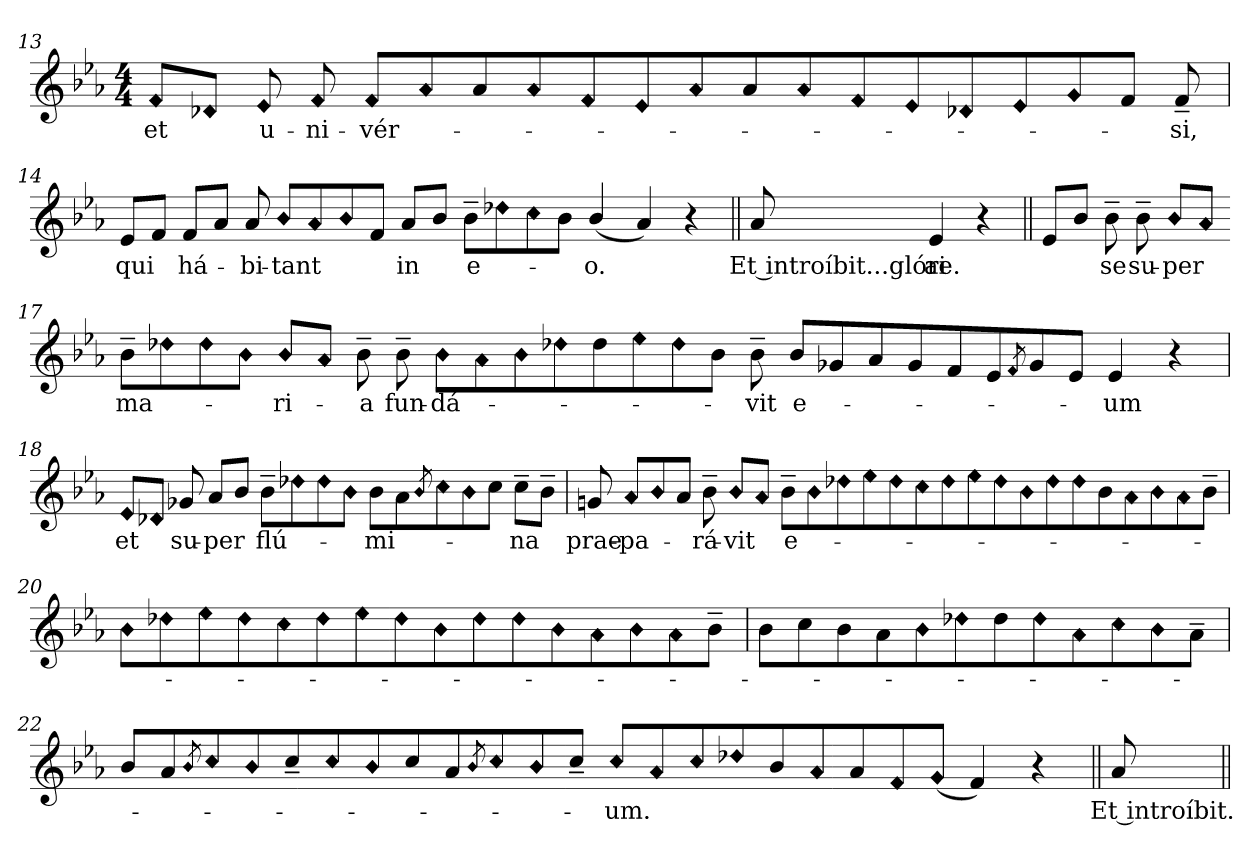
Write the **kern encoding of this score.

**kern	**text
*part1	*part1
*staff1	*staff1
*clefG2	*
*k[b-e-a-]	*
*c:	*
*M4/4	*
=13	=13
!LO:N:head=diamond	!
!	!LO:LY:b:color=#000000
8fi/L	et
!LO:N:head=diamond	!
8d-Xi/J	.
!LO:N:head=diamond	!
!	!LO:LY:b:color=#000000
8e-i/	u-
!LO:N:head=diamond	!
!	!LO:LY:b:color=#000000
8fi/	-ni-
!LO:N:head=diamond	!
!	!LO:LY:b:color=#000000
8fi/L	-vér-
!LO:N:head=diamond	!
8a-i/	.
8a-i/	.
!LO:N:head=diamond	!
8a-i/	.
!LO:N:head=diamond	!
8fi/	.
!LO:N:head=diamond	!
8e-i/	.
!LO:N:head=diamond	!
8a-i/	.
8a-i/	.
!LO:N:head=diamond	!
8a-i/	.
!LO:N:head=diamond	!
8fi/	.
!LO:N:head=diamond	!
8e-i/	.
!LO:N:head=diamond	!
8d-Xi/	.
!LO:N:head=diamond	!
8e-i/	.
!LO:N:head=diamond	!
8gi/	.
8fi/J	.
!	!LO:LY:b:color=#000000
8f~i/	-si,
!!LO:LB:g=z
=14'	=14'
!	!LO:LY:b:color=#000000
8e-i/L	qui
8fi/J	.
!	!LO:LY:b:color=#000000
8fi/L	há-
8a-i/J	.
!	!LO:LY:b:color=#000000
8a-i/	-bi-
!LO:N:head=diamond	!
!	!LO:LY:b:color=#000000
8b-i/L	-tant
!LO:N:head=diamond	!
8a-i/	.
!LO:N:head=diamond	!
8b-i/	.
8fi/J	.
!	!LO:LY:b:color=#000000
8a-i/L	in
8b-i/J	.
!	!LO:LY:b:color=#000000
8b-~i\L	e-
!LO:N:head=diamond	!
8dd-Xi\	.
!LO:N:head=diamond	!
8cci\	.
8b-i\J	.
!	!LO:LY:b:color=#000000
(4b-i/	-o.
4a-i/)	.
4r	.
=15||	=15||
!	!LO:LY:b:color=#000000
8a-i/	Et introíbit...glóri
!	!LO:LY:b:color=#000000
4e-i/	ae.
!	!LO:LY:b:color=#000000
4r	V. 2. Ip-
=16||	=16||
8e-i/L	.
8b-i/J	.
!	!LO:LY:b:color=#000000
8b-~i\	-se
!	!LO:LY:b:color=#000000
8b-~i\	su-
!LO:N:head=diamond	!
!	!LO:LY:b:color=#000000
8b-i/L	-per
!LO:N:head=diamond	!
8a-i/J	.
!!LO:LB:g=z
=17-	=17-
!	!LO:LY:b:color=#000000
8b-~i\L	ma-
!LO:N:head=diamond	!
8dd-Xi\	.
!LO:N:head=diamond	!
8dd-i\	.
!LO:N:head=diamond	!
8b-i\J	.
!LO:N:head=diamond	!
!	!LO:LY:b:color=#000000
8b-i/L	-ri-
!LO:N:head=diamond	!
8a-i/J	.
!	!LO:LY:b:color=#000000
8b-~i\	-a
!	!LO:LY:b:color=#000000
8b-~i\	fun-
!LO:N:head=diamond	!
!	!LO:LY:b:color=#000000
8b-i\L	-dá-
!LO:N:head=diamond	!
8a-i\	.
!LO:N:head=diamond	!
8b-i\	.
!LO:N:head=diamond	!
8dd-Xi\	.
8dd-i\	.
!LO:N:head=diamond	!
8ee-i\	.
!LO:N:head=diamond	!
8dd-i\	.
8b-i\J	.
!	!LO:LY:b:color=#000000
8b-~i\	-vit
!	!LO:LY:b:color=#000000
8b-i/L	e-
8g-Xi/	.
8a-i/	.
8g-i/	.
8fi/	.
8e-i/	.
!LO:N:head=diamond	!
8qfi/	.
8g-i/	.
8e-i/J	.
!	!LO:LY:b:color=#000000
4e-i/	-um
4r	.
=18	=18
!LO:N:head=diamond	!
!	!LO:LY:b:color=#000000
8e-i/L	et
!LO:N:head=diamond	!
8d-Xi/J	.
!	!LO:LY:b:color=#000000
8g-Xi/	su-
!	!LO:LY:b:color=#000000
8a-i/L	-per
8b-i/J	.
!	!LO:LY:b:color=#000000
8b-~i\L	flú-
!LO:N:head=diamond	!
8dd-Xi\	.
!LO:N:head=diamond	!
8dd-i\	.
!LO:N:head=diamond	!
8b-i\J	.
!	!LO:LY:b:color=#000000
8b-i\L	-mi-
8a-i\	.
!LO:N:head=diamond	!
8qb-i/	.
!LO:N:head=diamond	!
8cci\	.
!LO:N:head=diamond	!
8b-i\	.
8cci\J	.
!	!LO:LY:b:color=#000000
8cc~i\L	-na
8b-~i\J	.
!!LO:LB:g=z
=19'	=19'
!	!LO:LY:b:color=#000000
8gni/	prae-
!LO:N:head=diamond	!
!	!LO:LY:b:color=#000000
8a-i/L	-pa-
!LO:N:head=diamond	!
8b-i/	.
8a-i/J	.
!	!LO:LY:b:color=#000000
8b-~i\	-rá-
!LO:N:head=diamond	!
!	!LO:LY:b:color=#000000
8b-i/L	-vit
!LO:N:head=diamond	!
8a-i/J	.
!	!LO:LY:b:color=#000000
8b-~i\L	e-
!LO:N:head=diamond	!
8b-i\	.
!LO:N:head=diamond	!
8dd-Xi\	.
!LO:N:head=diamond	!
8ee-i\	.
!LO:N:head=diamond	!
8dd-i\	.
!LO:N:head=diamond	!
8cci\	.
!LO:N:head=diamond	!
8dd-i\	.
!LO:N:head=diamond	!
8ee-i\	.
!LO:N:head=diamond	!
8dd-i\	.
!LO:N:head=diamond	!
8b-i\	.
!LO:N:head=diamond	!
8dd-i\	.
!LO:N:head=diamond	!
8dd-i\	.
8b-i\	.
!LO:N:head=diamond	!
8a-i\	.
!LO:N:head=diamond	!
8b-i\	.
!LO:N:head=diamond	!
8a-i\	.
8b-~i\J	.
=20'	=20'
!LO:N:head=diamond	!
8b-i\L	.
!LO:N:head=diamond	!
8dd-Xi\	.
!LO:N:head=diamond	!
8ee-i\	.
!LO:N:head=diamond	!
8dd-i\	.
!LO:N:head=diamond	!
8cci\	.
!LO:N:head=diamond	!
8dd-i\	.
!LO:N:head=diamond	!
8ee-i\	.
!LO:N:head=diamond	!
8dd-i\	.
!LO:N:head=diamond	!
8b-i\	.
!LO:N:head=diamond	!
8dd-i\	.
!LO:N:head=diamond	!
8dd-i\	.
!LO:N:head=diamond	!
8b-i\	.
!LO:N:head=diamond	!
8a-i\	.
!LO:N:head=diamond	!
8b-i\	.
!LO:N:head=diamond	!
8a-i\	.
8b-~i\J	.
!!LO:LB:g=z
=21'	=21'
8b-i\L	.
8cci\	.
8b-i\	.
8a-i\	.
!LO:N:head=diamond	!
8b-i\	.
!LO:N:head=diamond	!
8dd-Xi\	.
8dd-i\	.
!LO:N:head=diamond	!
8dd-i\	.
!LO:N:head=diamond	!
8a-i\	.
!LO:N:head=diamond	!
8cci\	.
!LO:N:head=diamond	!
8b-i\	.
8a-~i\J	.
=22'	=22'
8b-i/L	.
8a-i/	.
!LO:N:head=diamond	!
8qb-i/	.
!LO:N:head=diamond	!
8cci/	.
!LO:N:head=diamond	!
8b-i/	.
8cc~i/	.
!LO:N:head=diamond	!
8cci/	.
!LO:N:head=diamond	!
8b-i/	.
8cci/	.
8a-i/	.
!LO:N:head=diamond	!
8qb-i/	.
!LO:N:head=diamond	!
8cci/	.
!LO:N:head=diamond	!
8b-i/	.
8cc~i/J	.
!LO:N:head=diamond	!
!	!LO:LY:b:color=#000000
8cci/L	-um.
!LO:N:head=diamond	!
8a-i/	.
!LO:N:head=diamond	!
8cci/	.
!LO:N:head=diamond	!
8dd-Xi/	.
8b-i/	.
!LO:N:head=diamond	!
8a-i/	.
8a-i/	.
!LO:N:head=diamond	!
8fi/	.
!LO:N:head=diamond	!
(8gi/J	.
4fi/)	.
4r	.
=23||	=23||
!	!LO:LY:b:color=#000000
8a-i/	Et introíbit.
=||	=||
*-	*-
